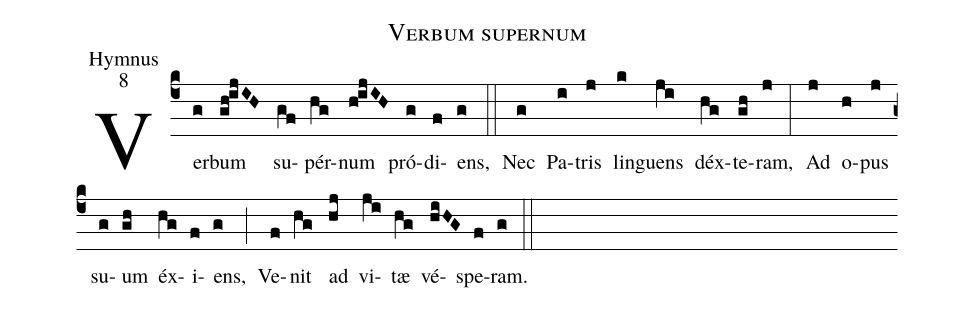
name:Verbum supernum;
office-part:Hymnus;
mode:8;
%%
(c4) Ver(g)bum(gh!ijIH) su(gf)pér(hg)num(h!ijIH) pró(g)di(f)ens,(g) (::)
Nec(g) Pa(i)tris(j) lin(k)guens(ji) déx(hg)te(gh)ram,(j) (:)
Ad(j) o(h)pus(j) su(g)um(gh) éx(hg)i(f)ens,(g) (;) Ve(f)nit(hg) ad(hj) vi(ji)tæ(hg) vé(hiHG)spe(f)ram.(g) (::)
